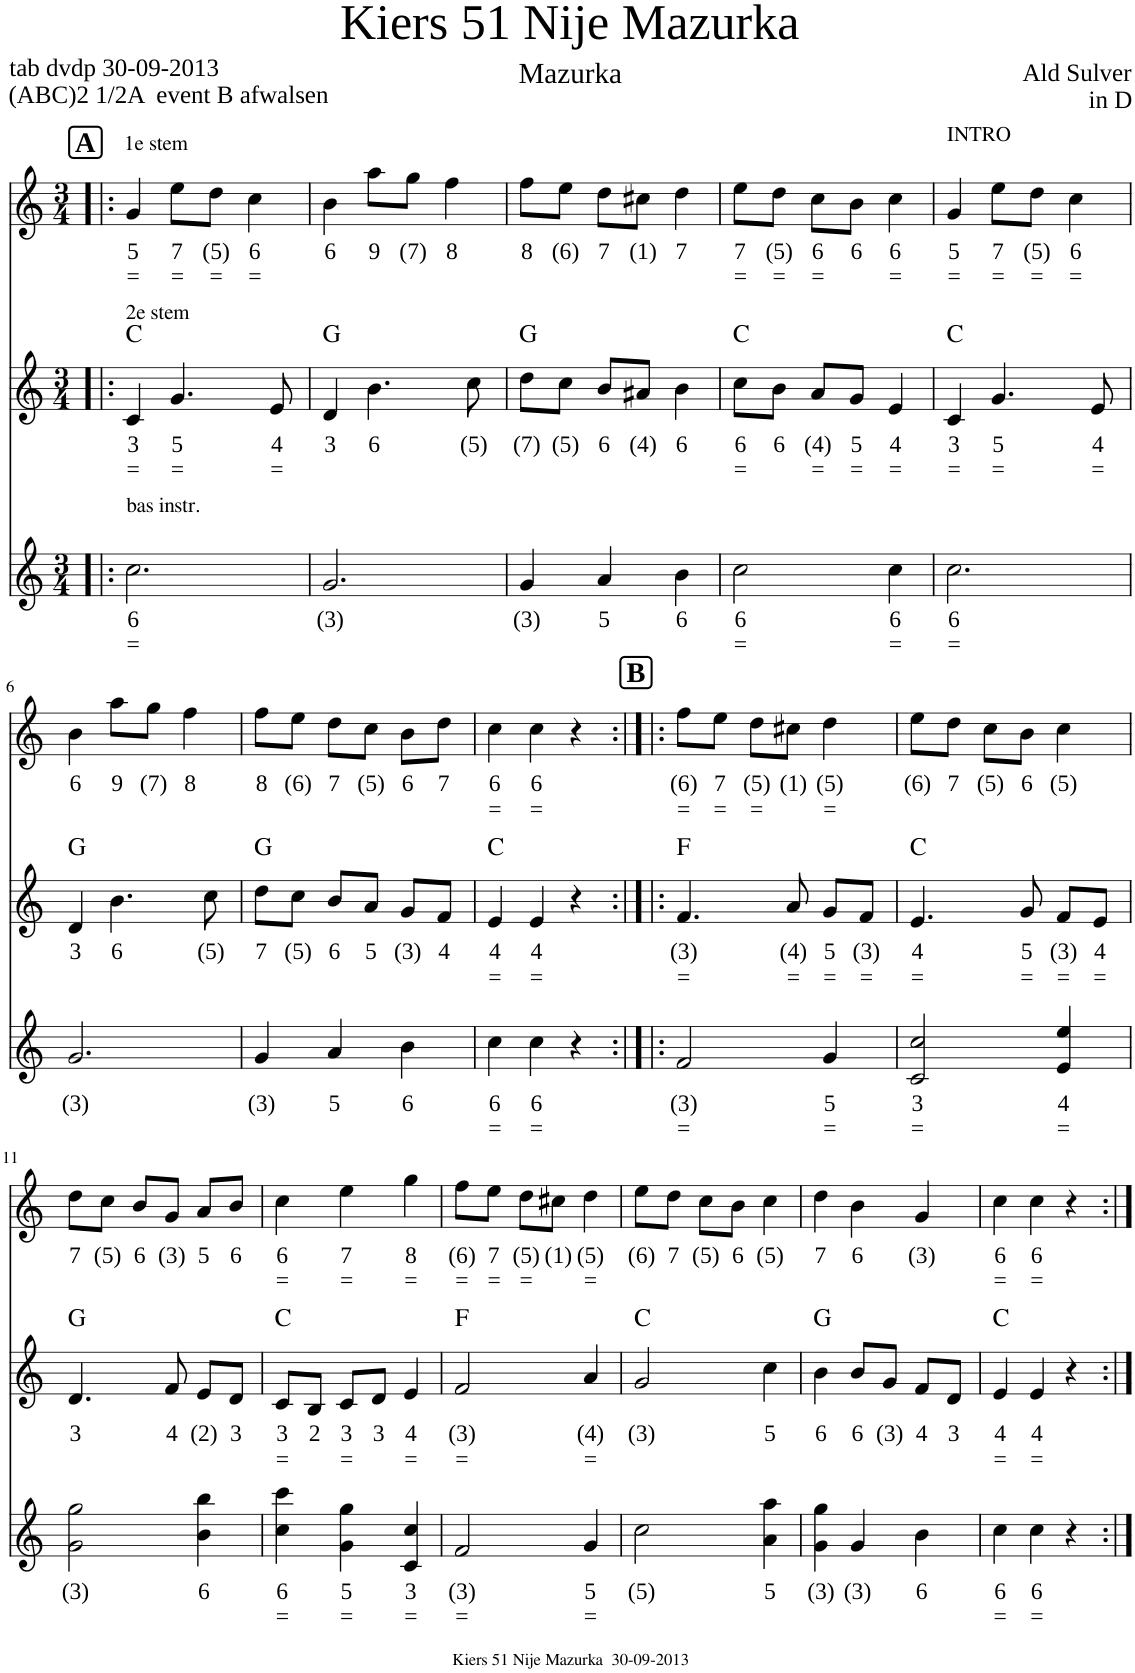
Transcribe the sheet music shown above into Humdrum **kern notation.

**kern	**text	**text	**kern	**text	**text	**harte	**kern	**text	**text
*part3	*part3	*part3	*part2	*part2	*part2	*part2	*part1	*part1	*part1
*staff3	*staff3	*staff3	*staff2	*staff2	*staff2	*	*staff1	*staff1	*staff1
*I"Voice	*	*	*I"Voice	*	*	*	*I"Voice	*	*
*clefG2	*	*	*clefG2	*	*	*	*clefG2	*	*
*k[]	*	*	*k[]	*	*	*	*k[]	*	*
*M3/4	*	*	*M3/4	*	*	*	*M3/4	*	*
!!LO:REH:place=s1:a:B:cj:fs=13.5337:t=A
=1!|:	=1!|:	=1!|:	=1!|:	=1!|:	=1!|:	=1!|:	=1!|:	=1!|:	=1!|:
!	!	!	!	!	!	!	!LO:TX:a:t=1e stem	!	!
!	!	!	!LO:TX:a:t=2e stem	!	!	!	!	!	!
!LO:TX:a:t=bas instr.	!	!	!	!	!	!	!	!	!
!	!LO:LY:b	!LO:LY:b	!	!LO:LY:b	!LO:LY:b	!	!	!LO:LY:b	!LO:LY:b
2.cc\	6	=	4c/	3	=	C:maj	4g/	5	=
!	!	!	!	!LO:LY:b	!LO:LY:b	!	!	!LO:LY:b	!LO:LY:b
.	.	.	4.g/	5	=	.	8ee\L	7	=
!	!	!	!	!	!	!	!	!LO:LY:b	!LO:LY:b
.	.	.	.	.	.	.	8dd\J	(5)	=
!	!	!	!	!	!	!	!	!LO:LY:b	!LO:LY:b
.	.	.	.	.	.	.	4cc\	6	=
!	!	!	!	!LO:LY:b	!LO:LY:b	!	!	!	!
.	.	.	8e/	4	=	.	.	.	.
=2	=2	=2	=2	=2	=2	=2	=2	=2	=2
!	!LO:LY:b	!	!	!LO:LY:b	!	!	!	!LO:LY:b	!
2.g/	(3)	.	4d/	3	.	G:maj	4b\	6	.
!	!	!	!	!LO:LY:b	!	!	!	!LO:LY:b	!
.	.	.	4.b\	6	.	.	8aa\L	9	.
!	!	!	!	!	!	!	!	!LO:LY:b	!
.	.	.	.	.	.	.	8gg\J	(7)	.
!	!	!	!	!	!	!	!	!LO:LY:b	!
.	.	.	.	.	.	.	4ff\	8	.
!	!	!	!	!LO:LY:b	!	!	!	!	!
.	.	.	8cc\	(5)	.	.	.	.	.
=3	=3	=3	=3	=3	=3	=3	=3	=3	=3
!	!LO:LY:b	!	!	!LO:LY:b	!	!	!	!LO:LY:b	!
4g/	(3)	.	8dd\L	(7)	.	G:maj	8ff\L	8	.
!	!	!	!	!LO:LY:b	!	!	!	!LO:LY:b	!
.	.	.	8cc\J	(5)	.	.	8ee\J	(6)	.
!	!LO:LY:b	!	!	!LO:LY:b	!	!	!	!LO:LY:b	!
4a/	5	.	8b/L	6	.	.	8dd\L	7	.
!	!	!	!	!LO:LY:b	!	!	!	!LO:LY:b	!
.	.	.	8a#X/J	(4)	.	.	8cc#X\J	(1)	.
!	!LO:LY:b	!	!	!LO:LY:b	!	!	!	!LO:LY:b	!
4b\	6	.	4b\	6	.	.	4dd\	7	.
=4	=4	=4	=4	=4	=4	=4	=4	=4	=4
!	!LO:LY:b	!LO:LY:b	!	!LO:LY:b	!LO:LY:b	!	!	!LO:LY:b	!LO:LY:b
2cc\	6	=	8cc\L	6	=	C:maj	8ee\L	7	=
!	!	!	!	!LO:LY:b	!	!	!	!LO:LY:b	!LO:LY:b
.	.	.	8b\J	6	.	.	8dd\J	(5)	=
!	!	!	!	!LO:LY:b	!LO:LY:b	!	!	!LO:LY:b	!LO:LY:b
.	.	.	8a/L	(4)	=	.	8cc\L	6	=
!	!	!	!	!LO:LY:b	!LO:LY:b	!	!	!LO:LY:b	!
.	.	.	8g/J	5	=	.	8b\J	6	.
!	!LO:LY:b	!LO:LY:b	!	!LO:LY:b	!LO:LY:b	!	!	!LO:LY:b	!LO:LY:b
4cc\	6	=	4e/	4	=	.	4cc\	6	=
=5	=5	=5	=5	=5	=5	=5	=5	=5	=5
!	!	!	!	!	!	!	!LO:TX:a:t=INTRO	!	!
!	!LO:LY:b	!LO:LY:b	!	!LO:LY:b	!LO:LY:b	!	!	!LO:LY:b	!LO:LY:b
2.cc\	6	=	4c/	3	=	C:maj	4g/	5	=
!	!	!	!	!LO:LY:b	!LO:LY:b	!	!	!LO:LY:b	!LO:LY:b
.	.	.	4.g/	5	=	.	8ee\L	7	=
!	!	!	!	!	!	!	!	!LO:LY:b	!LO:LY:b
.	.	.	.	.	.	.	8dd\J	(5)	=
!	!	!	!	!	!	!	!	!LO:LY:b	!LO:LY:b
.	.	.	.	.	.	.	4cc\	6	=
!	!	!	!	!LO:LY:b	!LO:LY:b	!	!	!	!
.	.	.	8e/	4	=	.	.	.	.
!!LO:LB:g=z
=6	=6	=6	=6	=6	=6	=6	=6	=6	=6
!	!LO:LY:b	!	!	!LO:LY:b	!	!	!	!LO:LY:b	!
2.g/	(3)	.	4d/	3	.	G:maj	4b\	6	.
!	!	!	!	!LO:LY:b	!	!	!	!LO:LY:b	!
.	.	.	4.b\	6	.	.	8aa\L	9	.
!	!	!	!	!	!	!	!	!LO:LY:b	!
.	.	.	.	.	.	.	8gg\J	(7)	.
!	!	!	!	!	!	!	!	!LO:LY:b	!
.	.	.	.	.	.	.	4ff\	8	.
!	!	!	!	!LO:LY:b	!	!	!	!	!
.	.	.	8cc\	(5)	.	.	.	.	.
=7	=7	=7	=7	=7	=7	=7	=7	=7	=7
!	!LO:LY:b	!	!	!LO:LY:b	!	!	!	!LO:LY:b	!
4g/	(3)	.	8dd\L	7	.	G:maj	8ff\L	8	.
!	!	!	!	!LO:LY:b	!	!	!	!LO:LY:b	!
.	.	.	8cc\J	(5)	.	.	8ee\J	(6)	.
!	!LO:LY:b	!	!	!LO:LY:b	!	!	!	!LO:LY:b	!
4a/	5	.	8b/L	6	.	.	8dd\L	7	.
!	!	!	!	!LO:LY:b	!	!	!	!LO:LY:b	!
.	.	.	8a/J	5	.	.	8cc\J	(5)	.
!	!LO:LY:b	!	!	!LO:LY:b	!	!	!	!LO:LY:b	!
4b\	6	.	8g/L	(3)	.	.	8b\L	6	.
!	!	!	!	!LO:LY:b	!	!	!	!LO:LY:b	!
.	.	.	8f/J	4	.	.	8dd\J	7	.
=8	=8	=8	=8	=8	=8	=8	=8	=8	=8
!	!LO:LY:b	!LO:LY:b	!	!LO:LY:b	!LO:LY:b	!	!	!LO:LY:b	!LO:LY:b
4cc\	6	=	4e/	4	=	C:maj	4cc\	6	=
!	!LO:LY:b	!LO:LY:b	!	!LO:LY:b	!LO:LY:b	!	!	!LO:LY:b	!LO:LY:b
4cc\	6	=	4e/	4	=	.	4cc\	6	=
4r	.	.	4r	.	.	.	4r	.	.
!!LO:REH:place=s1:a:B:cj:fs=13.5337:t=B
=9:|!|:	=9:|!|:	=9:|!|:	=9:|!|:	=9:|!|:	=9:|!|:	=9:|!|:	=9:|!|:	=9:|!|:	=9:|!|:
!	!LO:LY:b	!LO:LY:b	!	!LO:LY:b	!LO:LY:b	!	!	!LO:LY:b	!LO:LY:b
2f/	(3)	=	4.f/	(3)	=	F:maj	8ff\L	(6)	=
!	!	!	!	!	!	!	!	!LO:LY:b	!LO:LY:b
.	.	.	.	.	.	.	8ee\J	7	=
!	!	!	!	!	!	!	!	!LO:LY:b	!LO:LY:b
.	.	.	.	.	.	.	8dd\L	(5)	=
!	!	!	!	!LO:LY:b	!LO:LY:b	!	!	!LO:LY:b	!
.	.	.	8a/	(4)	=	.	8cc#X\J	(1)	.
!	!LO:LY:b	!LO:LY:b	!	!LO:LY:b	!LO:LY:b	!	!	!LO:LY:b	!LO:LY:b
4g/	5	=	8g/L	5	=	.	4dd\	(5)	=
!	!	!	!	!LO:LY:b	!LO:LY:b	!	!	!	!
.	.	.	8f/J	(3)	=	.	.	.	.
=10	=10	=10	=10	=10	=10	=10	=10	=10	=10
!	!LO:LY:b	!LO:LY:b	!	!LO:LY:b	!LO:LY:b	!	!	!LO:LY:b	!
2c/ 2cc/	3	=	4.e/	4	=	C:maj	8ee\L	(6)	.
!	!	!	!	!	!	!	!	!LO:LY:b	!
.	.	.	.	.	.	.	8dd\J	7	.
!	!	!	!	!	!	!	!	!LO:LY:b	!
.	.	.	.	.	.	.	8cc\L	(5)	.
!	!	!	!	!LO:LY:b	!LO:LY:b	!	!	!LO:LY:b	!
.	.	.	8g/	5	=	.	8b\J	6	.
!	!LO:LY:b	!LO:LY:b	!	!LO:LY:b	!LO:LY:b	!	!	!LO:LY:b	!
4e/ 4ee/	4	=	8f/L	(3)	=	.	4cc\	(5)	.
!	!	!	!	!LO:LY:b	!LO:LY:b	!	!	!	!
.	.	.	8e/J	4	=	.	.	.	.
!!LO:LB:g=z
=11	=11	=11	=11	=11	=11	=11	=11	=11	=11
!	!LO:LY:b	!	!	!LO:LY:b	!	!	!	!LO:LY:b	!
2g\ 2gg\	(3)	.	4.d/	3	.	G:maj	8dd\L	7	.
!	!	!	!	!	!	!	!	!LO:LY:b	!
.	.	.	.	.	.	.	8cc\J	(5)	.
!	!	!	!	!	!	!	!	!LO:LY:b	!
.	.	.	.	.	.	.	8b/L	6	.
!	!	!	!	!LO:LY:b	!	!	!	!LO:LY:b	!
.	.	.	8f/	4	.	.	8g/J	(3)	.
!	!LO:LY:b	!	!	!LO:LY:b	!	!	!	!LO:LY:b	!
4b\ 4bb\	6	.	8e/L	(2)	.	.	8a/L	5	.
!	!	!	!	!LO:LY:b	!	!	!	!LO:LY:b	!
.	.	.	8d/J	3	.	.	8b/J	6	.
=12	=12	=12	=12	=12	=12	=12	=12	=12	=12
!	!LO:LY:b	!LO:LY:b	!	!LO:LY:b	!LO:LY:b	!	!	!LO:LY:b	!LO:LY:b
4cc\ 4ccc\	6	=	8c/L	3	=	C:maj	4cc\	6	=
!	!	!	!	!LO:LY:b	!	!	!	!	!
.	.	.	8B/J	2	.	.	.	.	.
!	!LO:LY:b	!LO:LY:b	!	!LO:LY:b	!LO:LY:b	!	!	!LO:LY:b	!LO:LY:b
4g\ 4gg\	5	=	8c/L	3	=	.	4ee\	7	=
!	!	!	!	!LO:LY:b	!	!	!	!	!
.	.	.	8d/J	3	.	.	.	.	.
!	!LO:LY:b	!LO:LY:b	!	!LO:LY:b	!LO:LY:b	!	!	!LO:LY:b	!LO:LY:b
4c/ 4cc/	3	=	4e/	4	=	.	4gg\	8	=
=13	=13	=13	=13	=13	=13	=13	=13	=13	=13
!	!LO:LY:b	!LO:LY:b	!	!LO:LY:b	!LO:LY:b	!	!	!LO:LY:b	!LO:LY:b
2f/	(3)	=	2f/	(3)	=	F:maj	8ff\L	(6)	=
!	!	!	!	!	!	!	!	!LO:LY:b	!LO:LY:b
.	.	.	.	.	.	.	8ee\J	7	=
!	!	!	!	!	!	!	!	!LO:LY:b	!LO:LY:b
.	.	.	.	.	.	.	8dd\L	(5)	=
!	!	!	!	!	!	!	!	!LO:LY:b	!
.	.	.	.	.	.	.	8cc#X\J	(1)	.
!	!LO:LY:b	!LO:LY:b	!	!LO:LY:b	!LO:LY:b	!	!	!LO:LY:b	!LO:LY:b
4g/	5	=	4a/	(4)	=	.	4dd\	(5)	=
=14	=14	=14	=14	=14	=14	=14	=14	=14	=14
!	!LO:LY:b	!	!	!LO:LY:b	!	!	!	!LO:LY:b	!
2cc\	(5)	.	2g/	(3)	.	C:maj	8ee\L	(6)	.
!	!	!	!	!	!	!	!	!LO:LY:b	!
.	.	.	.	.	.	.	8dd\J	7	.
!	!	!	!	!	!	!	!	!LO:LY:b	!
.	.	.	.	.	.	.	8cc\L	(5)	.
!	!	!	!	!	!	!	!	!LO:LY:b	!
.	.	.	.	.	.	.	8b\J	6	.
!	!LO:LY:b	!	!	!LO:LY:b	!	!	!	!LO:LY:b	!
4a\ 4aa\	5	.	4cc\	5	.	.	4cc\	(5)	.
=15	=15	=15	=15	=15	=15	=15	=15	=15	=15
!	!LO:LY:b	!	!	!LO:LY:b	!	!	!	!LO:LY:b	!
4g\ 4gg\	(3)	.	4b\	6	.	G:maj	4dd\	7	.
!	!LO:LY:b	!	!	!LO:LY:b	!	!	!	!LO:LY:b	!
4g/	(3)	.	8b/L	6	.	.	4b\	6	.
!	!	!	!	!LO:LY:b	!	!	!	!	!
.	.	.	8g/J	(3)	.	.	.	.	.
!	!LO:LY:b	!	!	!LO:LY:b	!	!	!	!LO:LY:b	!
4b\	6	.	8f/L	4	.	.	4g/	(3)	.
!	!	!	!	!LO:LY:b	!	!	!	!	!
.	.	.	8d/J	3	.	.	.	.	.
=16	=16	=16	=16	=16	=16	=16	=16	=16	=16
!	!LO:LY:b	!LO:LY:b	!	!LO:LY:b	!LO:LY:b	!	!	!LO:LY:b	!LO:LY:b
4cc\	6	=	4e/	4	=	C:maj	4cc\	6	=
!	!LO:LY:b	!LO:LY:b	!	!LO:LY:b	!LO:LY:b	!	!	!LO:LY:b	!LO:LY:b
4cc\	6	=	4e/	4	=	.	4cc\	6	=
4r	.	.	4r	.	.	.	4r	.	.
=:|!	=:|!	=:|!	=:|!	=:|!	=:|!	=:|!	=:|!	=:|!	=:|!
*-	*-	*-	*-	*-	*-	*-	*-	*-	*-
